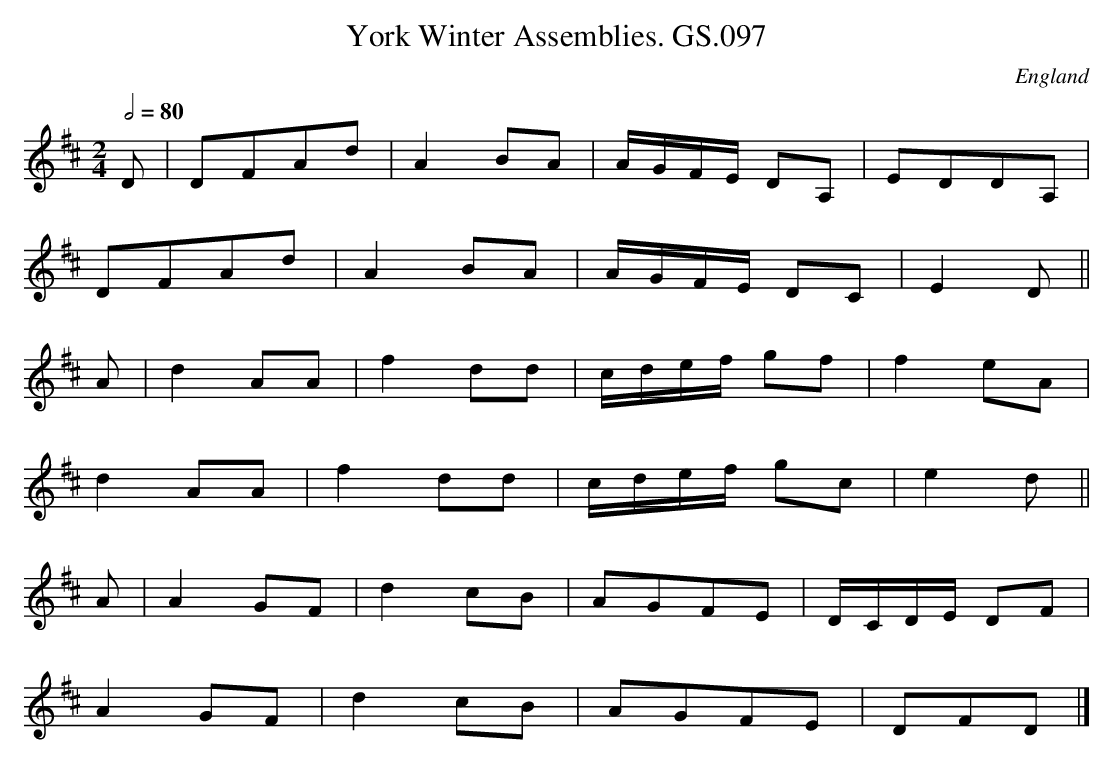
X:1
T:York Winter Assemblies. GS.097
L:1/8
M:2/4
O:England
Q:1/2=80
K:D Major
D | DFAd | A2 BA | A/2G/2F/2E/2 DA, | EDDA, |!
DFAd | A2 BA | A/2G/2F/2E/2 DC | E2 D ||!
A |d2 AA | f2dd | c/2d/2e/2f/2 gf | f2 eA |!
d2 AA | f2 dd |c/2d/2/e/2f/2 gc | e2d ||!
A | A2 GF | d2cB | AGFE | D/2C/2D/2E/2 DF |!
A2 GF | d2 cB | AGFE | DFD |]
